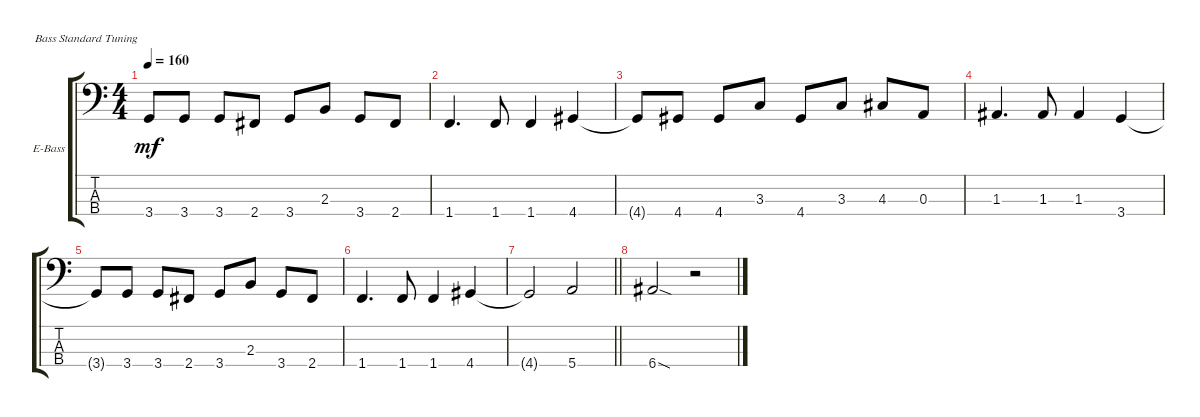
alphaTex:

\defaultSystemsLayout 4
\bracketExtendMode groupsimilarinstruments
\firstSystemTrackNameOrientation horizontal
\otherSystemsTrackNameOrientation horizontal
\track ("Electric Bass" "E-Bass") {instrument electricbassfinger}
\staff {score tabs}
\tuning (G2 D2 A1 E1)
\ts (4 4)
\tempo 160
\clef f4
\ks c
3.4{t}.8{dy mf} 3.4.8 3.4.8 2.4.8 3.4.8 2.3.8 3.4.8 2.4.8 |
1.4.4{d} 1.4.8 1.4.4 4.4.4 |
4.4{t}.8 4.4.8 4.4.8 3.3.8 4.4.8 3.3.8 4.3.8 0.3.8 |
1.3.4{d} 1.3.8 1.3.4 3.4.4 |
3.4{t}.8 3.4.8 3.4.8 2.4.8 3.4.8 2.3.8 3.4.8 2.4.8 |
1.4.4{d} 1.4.8 1.4.4 4.4.4 |
\barLineRight lightlight
4.4{t}.2 5.4.2 |
6.4{sod}.2 r.2
